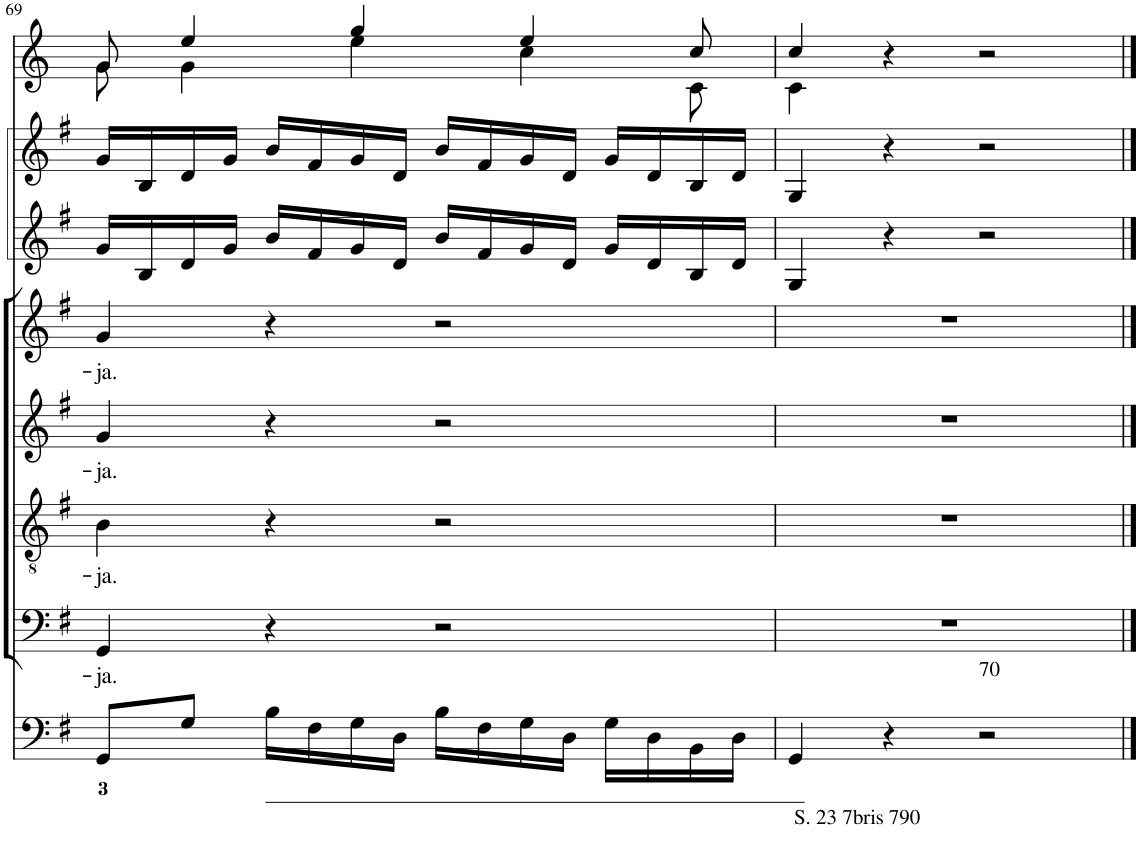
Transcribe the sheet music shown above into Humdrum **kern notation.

**kern	**kern	**text	**kern	**text	**kern	**text	**kern	**text	**kern	**kern	**kern
*part8	*part7	*part7	*part6	*part6	*part5	*part5	*part4	*part4	*part3	*part2	*part1
*staff8	*staff7	*staff7	*staff6	*staff6	*staff5	*staff5	*staff4	*staff4	*staff3	*staff2	*staff1
*I"Organ	*I"Voice	*	*I"Tenor	*	*I"Alto	*	*I"Voice	*	*I"Violin	*I"Violini	*I"Corni in G
*	*	*	*	*	*	*	*	*	*I'Vln	*I'Vln	*
!!LO:PB:g=z
*clefF4	*clefF4	*	*clefGv2	*	*clefG2	*	*clefG2	*	*clefG2	*clefG2	*clefG2
*	*	*	*	*	*	*	*	*	*	*	*Trd3c5
*k[f#]	*k[f#]	*	*k[f#]	*	*k[f#]	*	*k[f#]	*	*k[f#]	*k[f#]	*k[]
*M4/4	*M4/4	*	*M4/4	*	*M4/4	*	*M4/4	*	*M4/4	*M4/4	*M4/4
*met(c)	*met(c)	*	*met(c)	*	*met(c)	*	*met(c)	*	*met(c)	*met(c)	*met(c)
=69	=69	=69	=69	=69	=69	=69	=69	=69	=69	=69	=69
!	!	!LO:LY:b	!	!LO:LY:b	!	!LO:LY:b	!	!LO:LY:b	!	!	!
*	*	*	*	*	*	*	*	*	*	*	*^
8GG/L	4GG/	-ja.	4B\	-ja.	4g/	-ja.	4g/	-ja.	16g/LL	16g/LL	8g/	8g\
.	.	.	.	.	.	.	.	.	16B/	16B/	.	.
8G/J	.	.	.	.	.	.	.	.	16d/	16d/	4ee/	4g\
.	.	.	.	.	.	.	.	.	16g/JJ	16g/JJ	.	.
16B\LL	4r	.	4r	.	4r	.	4r	.	16b/LL	16b/LL	.	.
16F#\	.	.	.	.	.	.	.	.	16f#/	16f#/	.	.
16G\	.	.	.	.	.	.	.	.	16g/	16g/	4gg/	4ee\
16D\JJ	.	.	.	.	.	.	.	.	16d/JJ	16d/JJ	.	.
16B\LL	2r	.	2r	.	2r	.	2r	.	16b/LL	16b/LL	.	.
16F#\	.	.	.	.	.	.	.	.	16f#/	16f#/	.	.
16G\	.	.	.	.	.	.	.	.	16g/	16g/	4ee/	4cc\
16D\JJ	.	.	.	.	.	.	.	.	16d/JJ	16d/JJ	.	.
16G\LL	.	.	.	.	.	.	.	.	16g/LL	16g/LL	.	.
16D\	.	.	.	.	.	.	.	.	16d/	16d/	.	.
16BB\	.	.	.	.	.	.	.	.	16B/	16B/	8cc/	8c\
16D\JJ	.	.	.	.	.	.	.	.	16d/JJ	16d/JJ	.	.
=70	=70	=70	=70	=70	=70	=70	=70	=70	=70	=70	=70	=70
!LO:TX:b:t=S. 23 7bris 790	!	!	!	!	!	!	!	!	!	!	!	!
4GG/	1r	.	1r	.	1r	.	1r	.	4G/	4G/	4cc/	4c\
4r	.	.	.	.	.	.	.	.	4r	4r	4r	2.ryy
!LO:TX:a:t=70	!	!	!	!	!	!	!	!	!	!	!	!
2r	.	.	.	.	.	.	.	.	2r	2r	2r	.
*	*	*	*	*	*	*	*	*	*	*	*v	*v
==	==	==	==	==	==	==	==	==	==	==	==
*-	*-	*-	*-	*-	*-	*-	*-	*-	*-	*-	*-
